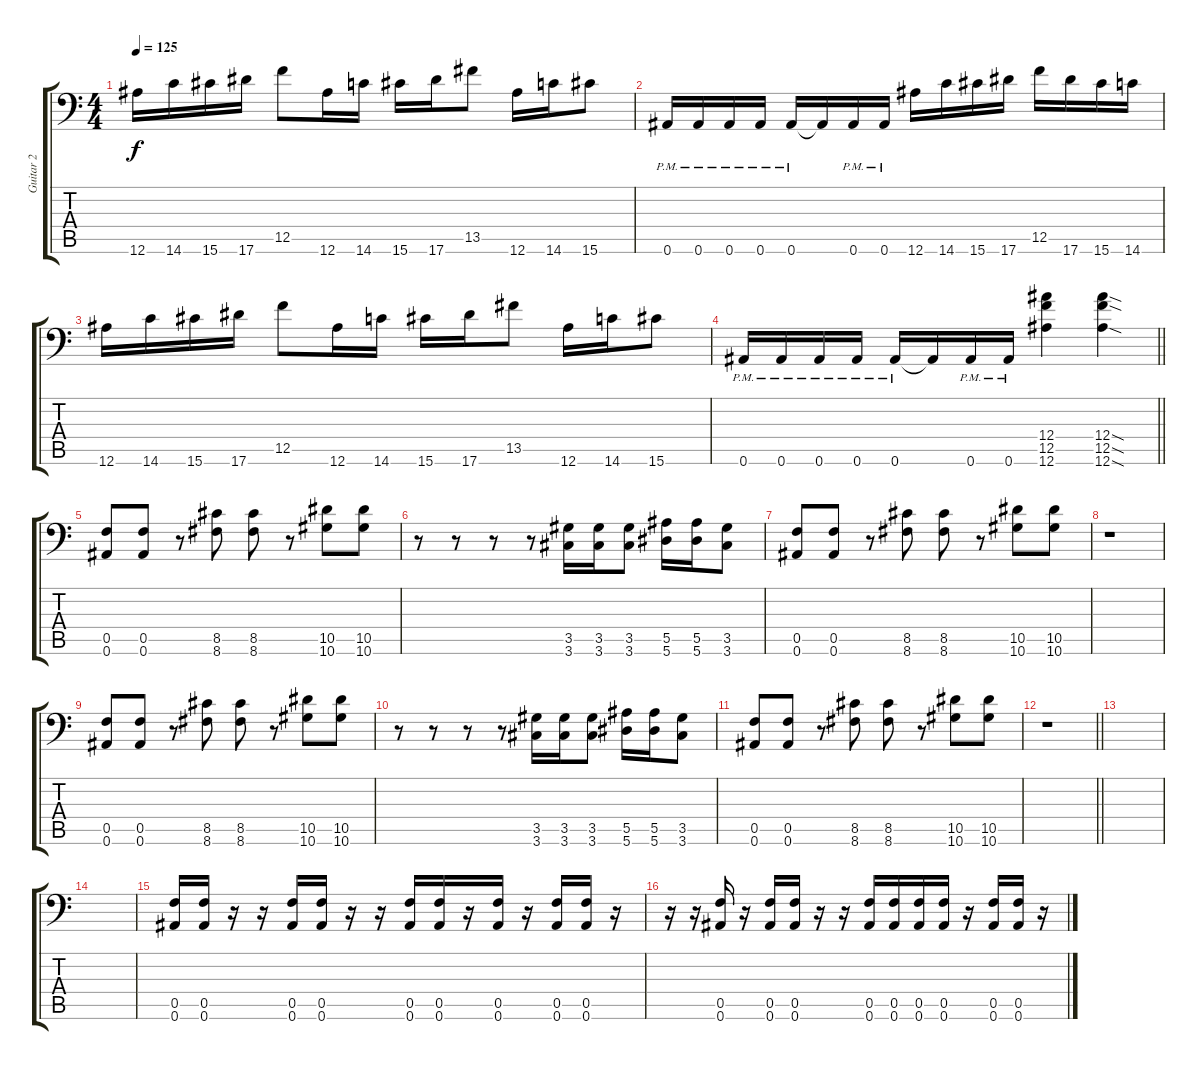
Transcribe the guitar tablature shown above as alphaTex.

\track ("Guitar 2" "Guitar 2") {instrument distortionguitar}
\staff {score tabs}
\tuning (C4 G3 Eb3 Bb2 F2 Bb1) {hide}
\ts (4 4)
\tempo 125
\clef f4
\ks c
12.6.16{dy f} 14.6.16 15.6.16 17.6.16 12.5.8 12.6.16 14.6.16 15.6.16 17.6.16 13.5.8 12.6.16 14.6.16 15.6.8 |
0.6{pm}.16 0.6{pm}.16 0.6{pm}.16 0.6{pm}.16 0.6{pm}.16 0.6{t}.16 0.6{pm}.16 0.6{pm}.16 12.6.16 14.6.16 15.6.16 17.6.16 12.5.16 17.6.16 15.6.16 14.6.16 |
12.6.16 14.6.16 15.6.16 17.6.16 12.5.8 12.6.16 14.6.16 15.6.16 17.6.16 13.5.8 12.6.16 14.6.16 15.6.8 |
\barLineRight lightlight
0.6{pm}.16 0.6{pm}.16 0.6{pm}.16 0.6{pm}.16 0.6{pm}.16 0.6{t}.16 0.6{pm}.16 0.6{pm}.16 (12.4 12.5 12.6).4 (12.4{sod} 12.5{sod} 12.6{sod}).4 |
\section ("" "")
(0.5 0.6).8 (0.5 0.6).8 r.8 (8.5 8.6).8 (8.5 8.6).8 r.8 (10.5 10.6).8 (10.5 10.6).8 |
r.8 r.8 r.8 r.8 (3.5 3.6).16 (3.5 3.6).16 (3.5 3.6).8 (5.5 5.6).16 (5.5 5.6).16 (3.5 3.6).8 |
(0.5 0.6).8 (0.5 0.6).8 r.8 (8.5 8.6).8 (8.5 8.6).8 r.8 (10.5 10.6).8 (10.5 10.6).8 |
r.1 |
(0.5 0.6).8 (0.5 0.6).8 r.8 (8.5 8.6).8 (8.5 8.6).8 r.8 (10.5 10.6).8 (10.5 10.6).8 |
r.8 r.8 r.8 r.8 (3.5 3.6).16 (3.5 3.6).16 (3.5 3.6).8 (5.5 5.6).16 (5.5 5.6).16 (3.5 3.6).8 |
(0.5 0.6).8 (0.5 0.6).8 r.8 (8.5 8.6).8 (8.5 8.6).8 r.8 (10.5 10.6).8 (10.5 10.6).8 |
\barLineRight lightlight
r.1 |
\section ("" "")
|
|
(0.5 0.6).16 (0.5 0.6).16 r.16 r.16 (0.5 0.6).16 (0.5 0.6).16 r.16 r.16 (0.5 0.6).16 (0.5 0.6).16 r.16 (0.5 0.6).16 r.16 (0.5 0.6).16 (0.5 0.6).16 r.16 |
r.16 r.16 (0.5 0.6).16 r.16 (0.5 0.6).16 (0.5 0.6).16 r.16 r.16 (0.5 0.6).16 (0.5 0.6).16 (0.5 0.6).16 (0.5 0.6).16 r.16 (0.5 0.6).16 (0.5 0.6).16 r.16
